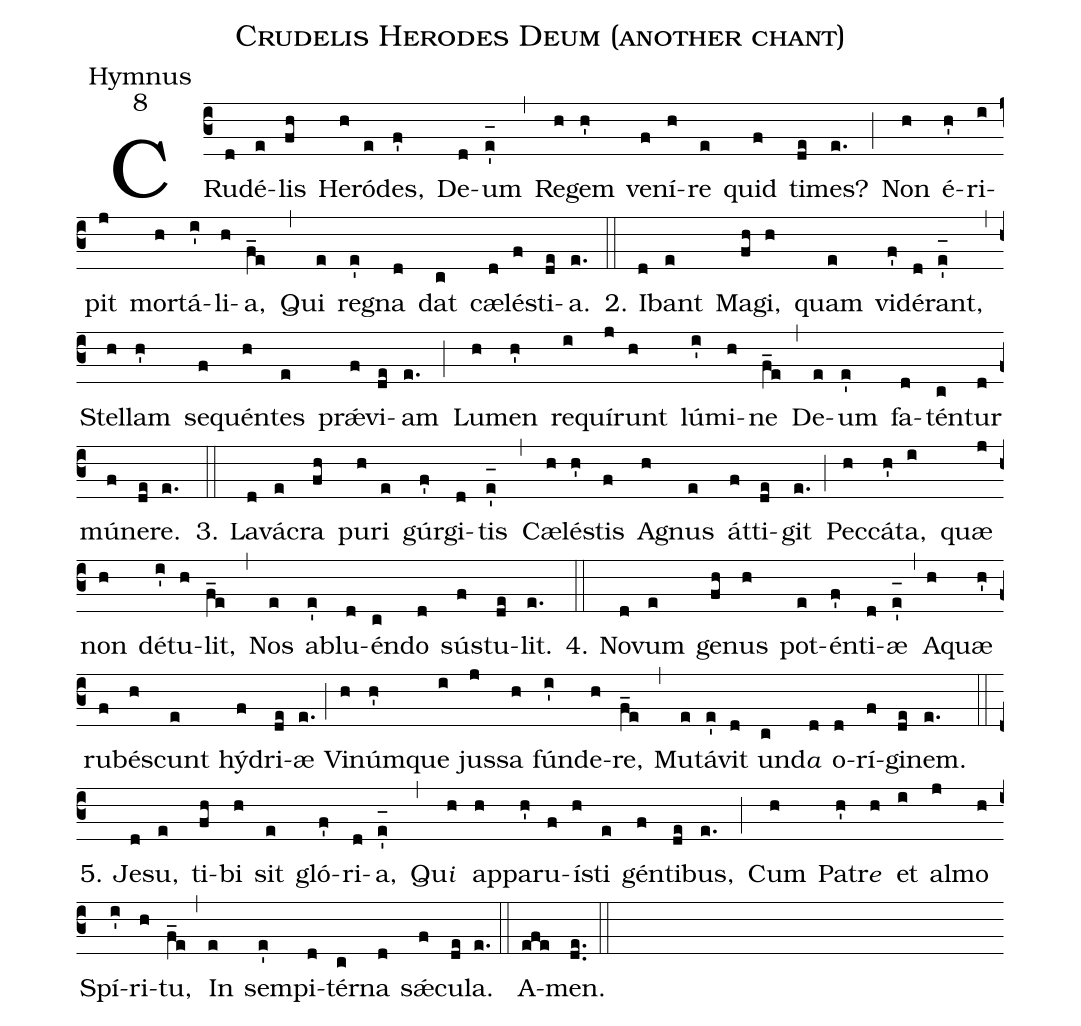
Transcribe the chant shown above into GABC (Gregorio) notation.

name:Crudelis Herodes Deum (another chant);
office-part:Hymnus;
mode:8;
%%
(c3) CRu(d)dé(e)lis(fh) He(h)ró(e)des,(f') De(d)um(e'_[oh:h]) (,) Re(h)gem(h') ve(f)ní(h)re(e) quid(f) ti(de)mes?(e.) (;) Non(h) é(h')ri(i)pit(j) mor(h)tá(i')li(h)a,(f_e) (,) Qui(e) re(e')gna(d) dat(c) cæ(d)lé(f)sti(de)a.(e.) (::)
2. I(d)bant(e) Ma(fh)gi,(h) quam(e) vi(f')dé(d)rant,(e'_[oh:h]) (,) Stel(h)lam(h') se(f)quén(h)tes(e) prǽ(f)vi(de)am(e.) (;) Lu(h)men(h') re(i)quí(j)runt(h) lú(i')mi(h)ne(f_e) (,) De(e)um(e') fa(d)tén(c)tur(d) mú(f)ne(de)re.(e.) (::)
3. La(d)vá(e)cra(fh) pu(h)ri(e) gúr(f')gi(d)tis(e'_[oh:h]) (,) Cæ(h)lé(h')stis(f) A(h)gnus(e) át(f)ti(de)git(e.) (;) Pec(h)cá(h')ta,(i) quæ(j) non(h) dé(i')tu(h)lit,(f_e) (,) Nos(e) a(e')blu(d)én(c)do(d) sús(f)tu(de)lit.(e.) (::)
4. No(d)vum(e) ge(fh)nus(h) pot(e)én(f')ti(d)æ(e'_[oh:h]) (,) A(h)quæ(h') ru(f)bé(h)scunt(e) hý(f)dri(de)æ(e.) (;) Vi(h)núm(h')que(i) jus(j)sa(h) fún(i')de(h)re,(f_e) (,) Mu(e)tá(e')vit(d) un(c)d{<e>a</e>}(d) o(d)rí(f)gi(de)nem.(e.) (::)
5. Je(d)su,(e) ti(fh)bi(h) sit(e) gló(f')ri(d)a,(e'_[oh:h]) (,) Qu{<e>i</e>}(h) ap(h)pa(h')ru(f)í(h)sti(e) gén(f)ti(de)bus,(e.) (;) Cum(h) Pa(h')tr{<e>e</e>}(h) et(i) al(j)mo(h) Spí(i')ri(h)tu,(f_e) (,) In(e) sem(e')pi(d)tér(c)na(d) sǽ(f)cu(de)la.(e.) (::)
A(efe)men.(de..) (::)
